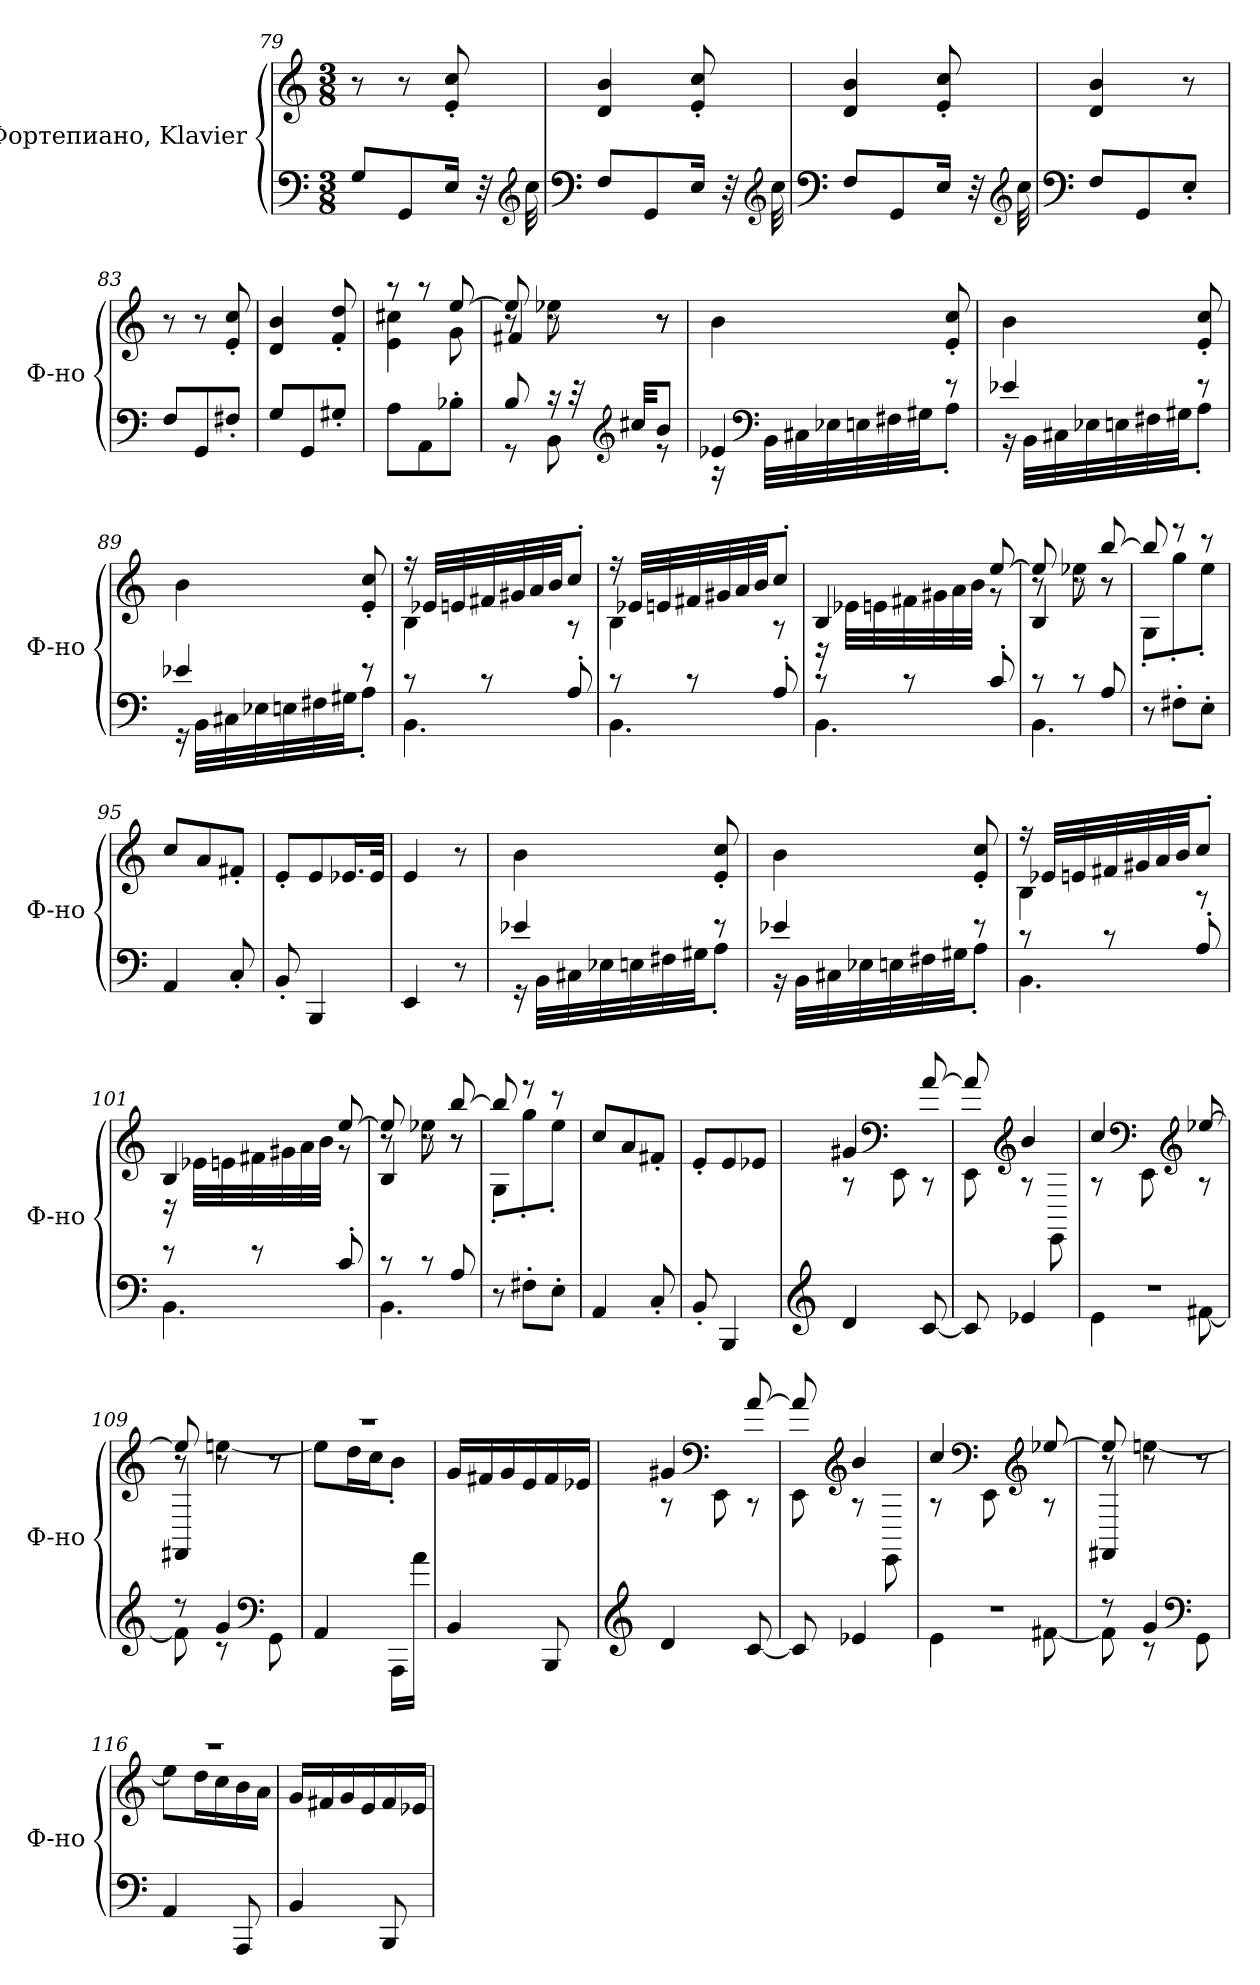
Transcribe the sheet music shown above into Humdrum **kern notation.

**kern	**kern
*part1	*part1
*staff2	*staff1
*I"Фортепиано, Klavier	*
*I'Ф-но	*
*clefF4	*clefG2
*k[]	*k[]
*M3/8	*M3/8
=79	=79
8G/L	8r
8GG/	8r
16E/Jk	8e/' 8cc/'
32r	.
*clefG2	*
32cc\	.
=80	=80
*clefF4	*
8F/L	4d/ 4b/
8GG/	.
16E/Jk	8e/' 8cc/'
32r	.
*clefG2	*
32cc\	.
=81	=81
*clefF4	*
8F/L	4d/ 4b/
8GG/	.
16E/Jk	8e/' 8cc/'
32r	.
*clefG2	*
32cc\	.
=82	=82
*clefF4	*
8F/L	4d/ 4b/
8GG/	.
8E'/J	8r
=83	=83
8F/L	8r
8GG/	8r
8F#X'/J	8e/' 8cc/'
=84	=84
8G/L	4d/ 4b/
8GG/	.
8G#X'/J	8f/' 8dd/'
!!LO:LB:g=z
=85	=85
*	*^
8A\L	8r	4e\ 4cc#X\
8AA\	8r	.
8B-X'\J	[8ee/	8g\
=86	=86	=86
*^	*	*^
8B/	8r	8ee/]	8r	4f#X/
16r	8BB\	8r	8ee-X\	.
32r	.	.	.	.
*clefG2	*	*	*	*
32cc#X/KKL	.	.	.	.
8b/J	8r	8r	8r	8r
*	*	*v	*v	*v
=87	=87	=87
4e-X/	16r	4b\
*clefF4	*	*
.	32BB\LLL	.
.	32C#X\	.
.	32E-X\	.
.	32En\	.
.	32F#X\	.
.	32G#X\JJ	.
8r	8A'\J	8e/' 8cc/'
=88	=88	=88
4e-X/	16r	4b\
.	32BB\LLL	.
.	32C#X\	.
.	32E-X\	.
.	32En\	.
.	32F#X\	.
.	32G#X\JJ	.
8r	8A'\J	8e/' 8cc/'
!!LO:PB:g=z
=89	=89	=89
4e-X/	16r	4b\
.	32BB\LLL	.
.	32C#X\	.
.	32E-X\	.
.	32En\	.
.	32F#X\	.
.	32G#X\JJ	.
8r	8A'\J	8e/' 8cc/'
=90	=90	=90
*	*	*^
8r	4.BB\	16r	4B\
.	.	32e-X/LLL	.
.	.	32en/	.
8r	.	32f#X/	.
.	.	32g#X/	.
.	.	32a/	.
.	.	32b/JJ	.
8A'/	.	8cc'/J	8r
=91	=91	=91	=91
8r	4.BB\	16r	4B\
.	.	32e-X/LLL	.
.	.	32en/	.
8r	.	32f#X/	.
.	.	32g#X/	.
.	.	32a/	.
.	.	32b/JJ	.
8A'/	.	8cc'/J	8r
=92	=92	=92	=92
8r	4.BB\	4B/	16r
.	.	.	32e-X\LLL
.	.	.	32en\
8r	.	.	32f#X\
.	.	.	32g#X\
.	.	.	32a\
.	.	.	32b\JJJ
8c'/	.	[8ee/	8r
!!LO:LB:g=z
=93	=93	=93	=93
*	*	*	*^
8r	4.BB\	8ee/]	8r	4B/
8r	.	8r	8ee-X\	.
8A/	.	[8bb/	8r	8r
*v	*v	*	*	*
*	*	*v	*v
=94	=94	=94
8r	8bb/]	8G'\L
8F#X'\L	8r	8gg'\
8E'\J	8r	8ee'\J
*	*v	*v
=95	=95
4AA/	8cc/L
.	8a/
8C'/	8f#X'/J
=96	=96
8BB'/	8e'/L
4BBB/	8e/
.	16.e-X/L
.	32e-/JJk
=97	=97
4EE/	4e/
8r	8r
=98	=98
*^	*
4e-X/	16r	4b\
.	32BB\LLL	.
.	32C#X\	.
.	32E-X\	.
.	32En\	.
.	32F#X\	.
.	32G#X\JJ	.
8r	8A'\J	8e/' 8cc/'
=99	=99	=99
4e-X/	16r	4b\
.	32BB\LLL	.
.	32C#X\	.
.	32E-X\	.
.	32En\	.
.	32F#X\	.
.	32G#X\JJ	.
8r	8A'\J	8e/' 8cc/'
!!LO:LB:g=z
=100	=100	=100
*	*	*^
8r	4.BB\	16r	4B\
.	.	32e-X/LLL	.
.	.	32en/	.
8r	.	32f#X/	.
.	.	32g#X/	.
.	.	32a/	.
.	.	32b/JJ	.
8A'/	.	8cc'/J	8r
=101	=101	=101	=101
8r	4.BB\	4B/	16r
.	.	.	32e-X\LLL
.	.	.	32en\
8r	.	.	32f#X\
.	.	.	32g#X\
.	.	.	32a\
.	.	.	32b\JJJ
8c'/	.	[8ee/	8r
=102	=102	=102	=102
*	*	*	*^
8r	4.BB\	8ee/]	8r	4B/
8r	.	8r	8ee-X\	.
8A/	.	[8bb/	8r	8r
*v	*v	*	*	*
*	*	*v	*v
=103	=103	=103
8r	8bb/]	8G'\L
8F#X'\L	8r	8gg'\
8E'\J	8r	8ee'\J
*	*v	*v
=104	=104
4AA/	8cc/L
.	8a/
8C'/	8f#X'/J
=105	=105
8BB'/	8e'/L
4BBB/	8e/
.	8e-X/J
=106	=106
*clefG2	*
*	*^
4d/	4g#X/	8r
*	*clefF4	*
.	.	8EE\
[8c/	[8a/	8r
!!LO:LB:g=z	!!
=107	=107	=107
8c/]	8a/]	8EE\
*	*clefG2	*
4e-X/	4b/	8r
.	.	8EE\
=108	=108	=108
*^	*	*
4.r	4e\	4cc/	8r
*	*	*clefF4	*
.	.	.	8EE\
*	*	*clefG2	*
.	[8f#X\	[8ee-X/	8r
=109	=109	=109	=109
*	*	*	*^
8r	8f#\]	8ee-/]	8r	4FF#X/
4g/	8r	8r	[4een\	.
*clefF4	*	*	*	*
.	8GG\	8r	.	8r
*v	*v	*	*	*
*	*	*v	*v
=110	=110	=110
4AA/	4.r	8ee\L]
.	.	16dd\L
.	.	16cc\J
16AAA\LL	.	8b'\J
16a\JJ	.	.
*	*v	*v
=111	=111
4BB/	16g/LL
.	16f#X/
.	16g/
.	16e/
8BBB/	16f#/
.	16e-X/JJ
=112	=112
*clefG2	*
*	*^
4d/	4g#X/	8r
*	*clefF4	*
.	.	8EE\
[8c/	[8a/	8r
=113	=113	=113
8c/]	8a/]	8EE\
*	*clefG2	*
4e-X/	4b/	8r
.	.	8EE\
!!LO:LB:g=z	!!
=114	=114	=114
*^	*	*
4.r	4e\	4cc/	8r
*	*	*clefF4	*
.	.	.	8EE\
*	*	*clefG2	*
.	[8f#X\	[8ee-X/	8r
=115	=115	=115	=115
*	*	*	*^
8r	8f#\]	8ee-/]	8r	4FF#X/
4g/	8r	8r	[4een\	.
*clefF4	*	*	*	*
.	8GG\	8r	.	8r
*v	*v	*	*	*
*	*	*v	*v
=116	=116	=116
4AA/	4.r	8ee\L]
.	.	16dd\L
.	.	16cc\
8AAA/	.	16b\
.	.	16a\JJ
*	*v	*v
=117	=117
4BB/	16g/LL
.	16f#X/
.	16g/
.	16e/
8BBB/	16f#/
.	16e-X/JJ
=	=
*-	*-
